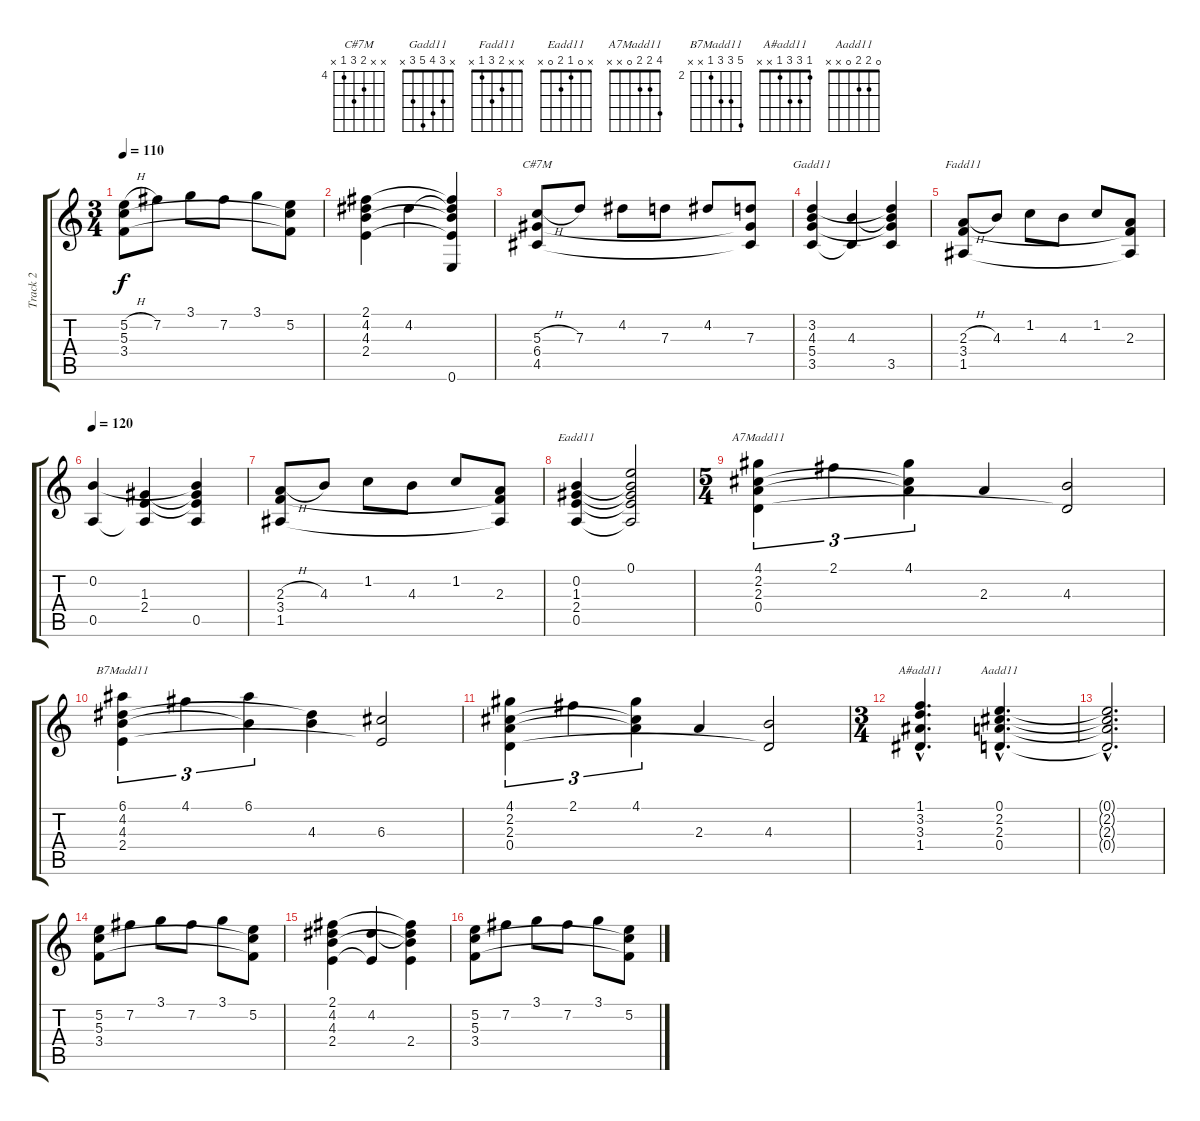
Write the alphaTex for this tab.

\track ("Track 2" "Track 2") {instrument acousticbass}
\staff {score tabs}
\tuning (E4 B3 G3 D3 A2 E2) {hide}
\chord ("C#7M" x x 5 6 4 x) {firstfret 4}
\chord ("Gadd11" x 3 4 5 3 x)
\chord ("Fadd11" x x 2 3 1 x)
\chord ("Eadd11" x 0 1 2 0 x)
\chord ("A7Madd11" 4 2 2 0 x x)
\chord ("B7Madd11" 6 4 4 2 x x) {firstfret 2}
\chord ("A#add11" 1 3 3 1 x x)
\chord ("Aadd11" 0 2 2 0 x x)
\ts (3 4)
\tempo 110
\clef g2
\ks c
(5.2{h} 5.3 3.4).8{dy f} 7.2.8 3.1.8 7.2.8 3.1.8 (5.2 5.3{t} 3.4{t}).8 |
(2.1 4.2 4.3 2.4).4 4.2.4 (2.1{t} 4.2{t} 4.3{t} 2.4{t} 0.6).4 |
(5.3{h} 6.4 4.5).8{ch "C#7M"} 7.3.8 4.2.8 7.3.8 4.2.8 (7.3 6.4{t} 4.5{t}).8 |
(3.2 4.3 5.4 3.5).4{ch "Gadd11"} (4.3 3.5{t}).4 (3.2{t} 4.3{t} 5.4{t} 3.5).4 |
(2.3{h} 3.4 1.5).8{ch "Fadd11"} 4.3.8 1.2.8 4.3.8 1.2.8 (2.3 3.4{t} 1.5{t}).8 |
\tempo 120
(0.2 0.5).4 (1.3 2.4 0.5{t}).4 (0.2{t} 1.3{t} 2.4{t} 0.5).4 |
(2.3{h} 3.4 1.5).8 4.3.8 1.2.8 4.3.8 1.2.8 (2.3 3.4{t} 1.5{t}).8 |
(0.2 1.3 2.4 0.5).4{ch "Eadd11"} (0.1 0.2{t} 1.3{t} 2.4{t} 0.5{t}).2 |
\ts (5 4)
(4.1 2.2 2.3 0.4).4{tu (3 2) ch "A7Madd11"} 2.1.4{tu (3 2)} (4.1 2.2{t} 2.3{t}).4{tu (3 2)} 2.3.4 (4.3 0.4{t}).2 |
(6.1 4.2 4.3 2.4).4{tu (3 2) ch "B7Madd11"} 4.1.4{tu (3 2)} (6.1 4.3{t}).4{tu (3 2)} (4.2{t} 4.3).4 (6.3 2.4{t}).2 |
(4.1 2.2 2.3 0.4).4{tu (3 2)} 2.1.4{tu (3 2)} (4.1 2.2{t} 2.3{t}).4{tu (3 2)} 2.3.4 (4.3 0.4{t}).2 |
\ts (3 4)
(1.1{hac} 3.2{hac} 3.3{hac} 1.4{hac}).4{d ch "A#add11"} (0.1{hac} 2.2{hac} 2.3{hac} 0.4{hac}).4{d ch "Aadd11"} |
(0.1{hac t} 2.2{hac t} 2.3{hac t} 0.4{hac t}).2{d} |
(5.2 5.3 3.4).8 7.2.8 3.1.8 7.2.8 3.1.8 (5.2 5.3{t} 3.4{t}).8 |
(2.1 4.2 4.3 2.4).4 (4.2 2.4{t}).4 (2.1{t} 4.2{t} 4.3{t} 2.4).4 |
(5.2 5.3 3.4).8 7.2.8 3.1.8 7.2.8 3.1.8 (5.2 5.3{t} 3.4{t}).8
